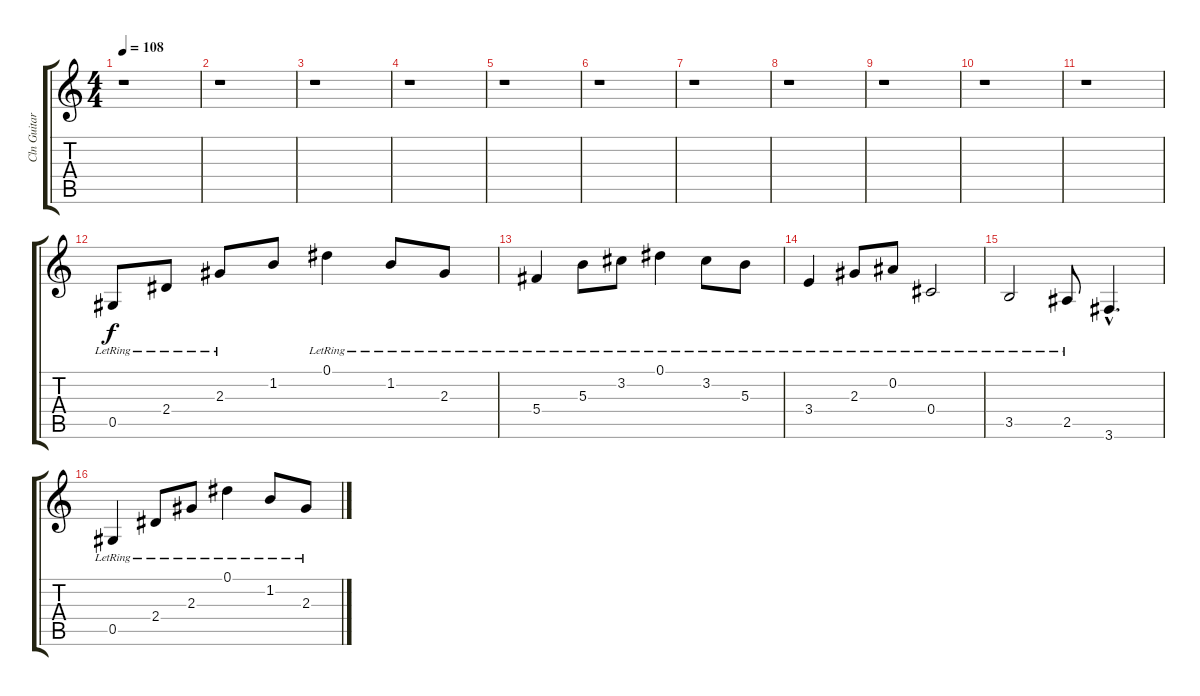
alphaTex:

\track ("Cln Guitar (Eb Tuning)" "Cln Guitar") {instrument electricguitarclean}
\staff {score tabs}
\tuning (Eb4 Bb3 Gb3 Db3 Ab2 Eb2) {hide}
\ts (4 4)
\tempo 108
\clef g2
\ks c
r.1{dy f} |
r.1 |
r.1 |
r.1 |
r.1 |
r.1 |
r.1 |
r.1 |
r.1 |
r.1 |
r.1 |
0.5{lr}.8{txt ""} 2.4{lr}.8 2.3{lr}.8 1.2.8 0.1{lr}.4 1.2{lr}.8 2.3{lr}.8 |
5.4{lr}.4 5.3{lr}.8 3.2{lr}.8 0.1{lr}.4 3.2{lr}.8 5.3{lr}.8 |
3.4{lr}.4 2.3{lr}.8 0.2{lr}.8 0.4{lr}.2 |
3.5{lr}.2 2.5{lr}.8 3.6{hac}.4{d} |
0.5{lr}.4 2.4{lr}.8 2.3{lr}.8 0.1{lr}.4 1.2{lr}.8 2.3{lr}.8
